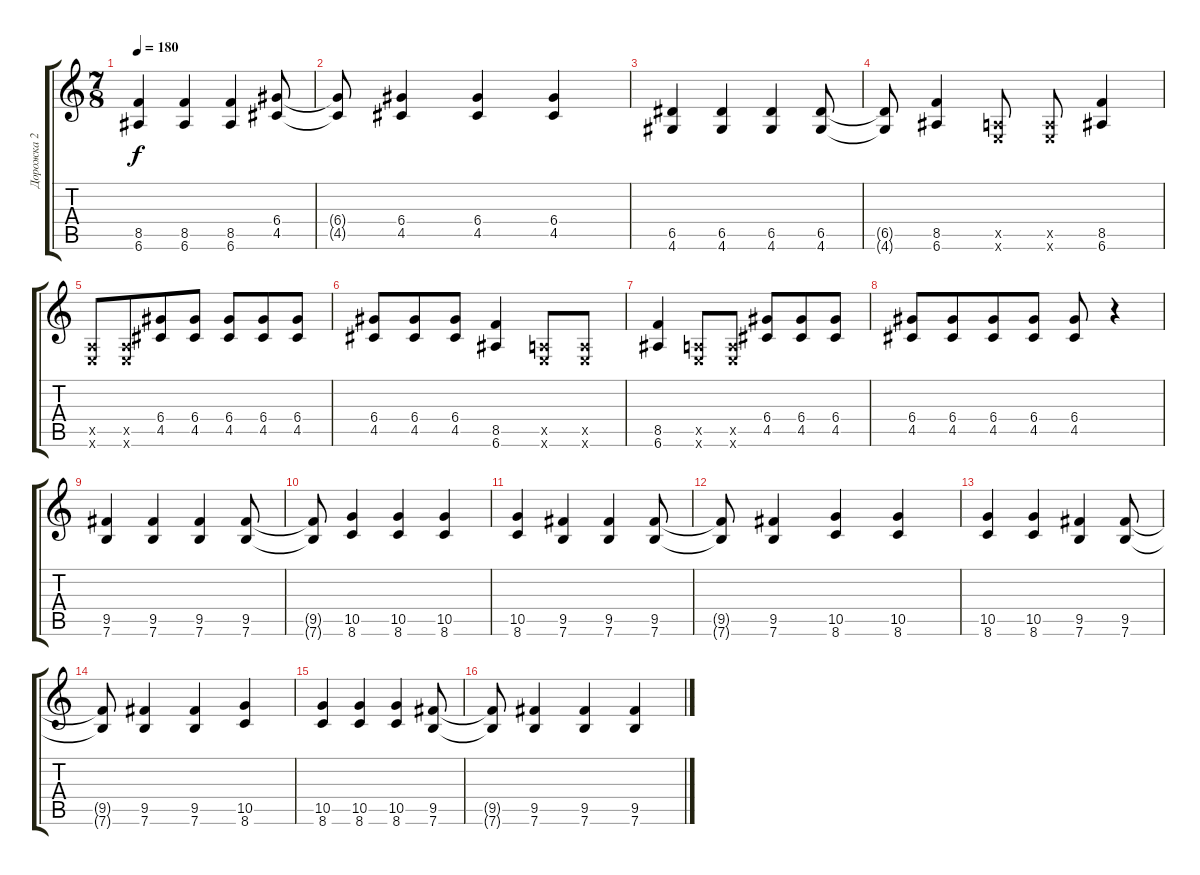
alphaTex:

\track ("Дорожка 2" "Дорожка 2") {instrument overdrivenguitar}
\staff {score tabs}
\tuning (E4 B3 G3 D3 A2 E2) {hide}
\ts (7 8)
\tempo 180
\clef g2
\ks c
(8.5 6.6).4{dy f} (8.5 6.6).4 (8.5 6.6).4 (6.4 4.5).8 |
(6.4{t} 4.5{t}).8 (6.4 4.5).4 (6.4 4.5).4 (6.4 4.5).4 |
(6.5 4.6).4 (6.5 4.6).4 (6.5 4.6).4 (6.5 4.6).8 |
(6.5{t} 4.6{t}).8 (8.5 6.6).4 (0.5{x} 0.6{x}).8 (0.5{x} 0.6{x}).8 (8.5 6.6).4 |
(0.5{x} 0.6{x}).8 (0.5{x} 0.6{x}).8 (6.4 4.5).8 (6.4 4.5).8 (6.4 4.5).8 (6.4 4.5).8 (6.4 4.5).8 |
(6.4 4.5).8 (6.4 4.5).8 (6.4 4.5).8 (8.5 6.6).4 (0.5{x} 0.6{x}).8 (0.5{x} 0.6{x}).8 |
(8.5 6.6).4 (0.5{x} 0.6{x}).8 (0.5{x} 0.6{x}).8 (6.4 4.5).8 (6.4 4.5).8 (6.4 4.5).8 |
(6.4 4.5).8 (6.4 4.5).8 (6.4 4.5).8 (6.4 4.5).8 (6.4 4.5).8 r.4 |
(9.5 7.6).4{volume 4} (9.5 7.6).4 (9.5 7.6).4 (9.5 7.6).8 |
(9.5{t} 7.6{t}).8 (10.5 8.6).4 (10.5 8.6).4 (10.5 8.6).4 |
(10.5 8.6).4 (9.5 7.6).4 (9.5 7.6).4 (9.5 7.6).8 |
(9.5{t} 7.6{t}).8 (9.5 7.6).4 (10.5 8.6).4 (10.5 8.6).4 |
(10.5 8.6).4 (10.5 8.6).4 (9.5 7.6).4 (9.5 7.6).8 |
(9.5{t} 7.6{t}).8{volume 0} (9.5 7.6).4 (9.5 7.6).4 (10.5 8.6).4 |
(10.5 8.6).4 (10.5 8.6).4 (10.5 8.6).4 (9.5 7.6).8 |
(9.5{t} 7.6{t}).8 (9.5 7.6).4 (9.5 7.6).4 (9.5 7.6).4
